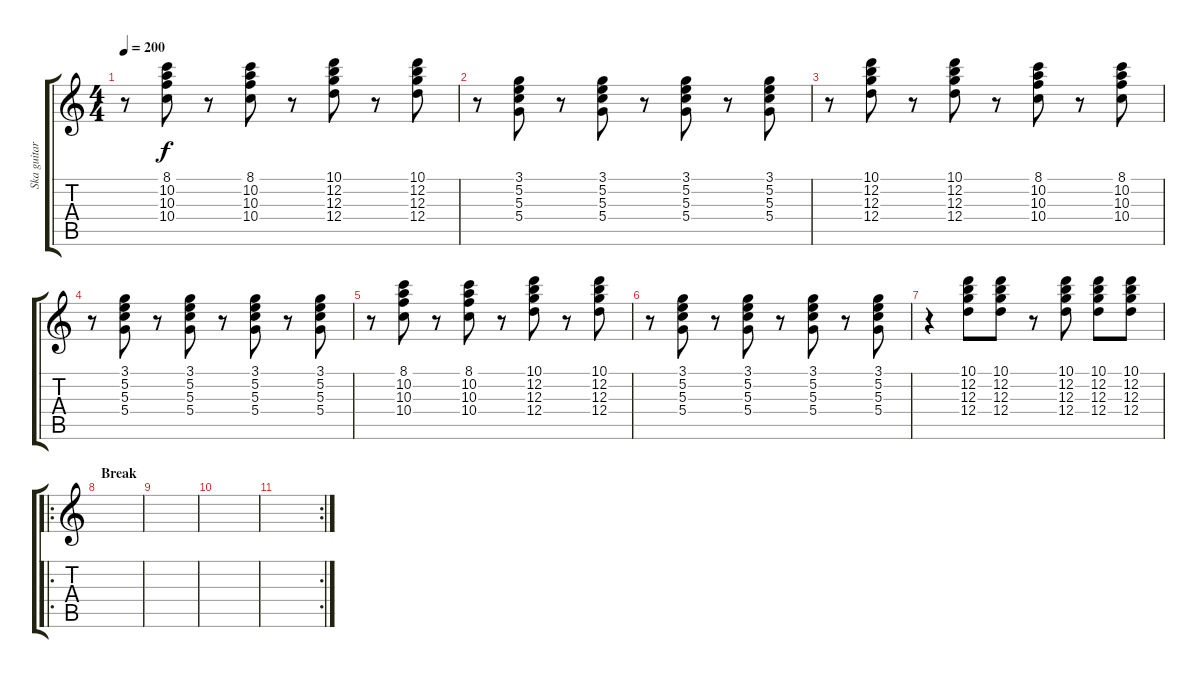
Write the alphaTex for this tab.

\track ("Ska guitar" "Ska guitar") {instrument electricguitarjazz}
\staff {score tabs}
\tuning (E4 B3 G3 D3 A2 E2) {hide}
\ts (4 4)
\tempo 200
\clef g2
\ks c
r.8{dy f} (8.1 10.2 10.3 10.4).8 r.8 (8.1 10.2 10.3 10.4).8 r.8 (10.1 12.2 12.3 12.4).8 r.8 (10.1 12.2 12.3 12.4).8 |
r.8 (3.1 5.2 5.3 5.4).8 r.8 (3.1 5.2 5.3 5.4).8 r.8 (3.1 5.2 5.3 5.4).8 r.8 (3.1 5.2 5.3 5.4).8 |
r.8 (10.1 12.2 12.3 12.4).8 r.8 (10.1 12.2 12.3 12.4).8 r.8 (8.1 10.2 10.3 10.4).8 r.8 (8.1 10.2 10.3 10.4).8 |
r.8 (3.1 5.2 5.3 5.4).8 r.8 (3.1 5.2 5.3 5.4).8 r.8 (3.1 5.2 5.3 5.4).8 r.8 (3.1 5.2 5.3 5.4).8 |
r.8 (8.1 10.2 10.3 10.4).8 r.8 (8.1 10.2 10.3 10.4).8 r.8 (10.1 12.2 12.3 12.4).8 r.8 (10.1 12.2 12.3 12.4).8 |
r.8 (3.1 5.2 5.3 5.4).8 r.8 (3.1 5.2 5.3 5.4).8 r.8 (3.1 5.2 5.3 5.4).8 r.8 (3.1 5.2 5.3 5.4).8 |
r.4 (10.1 12.2 12.3 12.4).8 (10.1 12.2 12.3 12.4).8 r.8 (10.1 12.2 12.3 12.4).8 (10.1 12.2 12.3 12.4).8 (10.1 12.2 12.3 12.4).8 |
\ro
\section ("" "Break")
|
|
|
\rc 2
